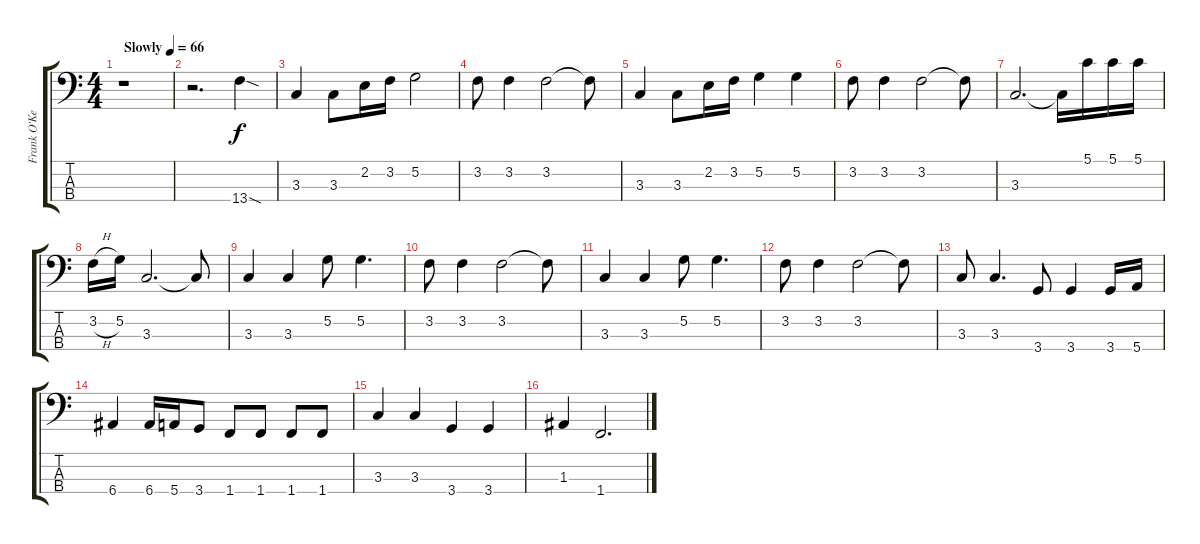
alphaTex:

\track ("Frank O'Keefe Bass" "Frank O'Ke") {instrument electricbassfinger}
\staff {score tabs}
\tuning (G2 D2 A1 E1) {hide}
\ts (4 4)
\tempo (66 "Slowly")
\clef f4
\ks c
r.1{dy f instrument electricbassfinger} |
r.2{d} 13.4{sod}.4 |
3.3.4 3.3.8 2.2.16 3.2.16 5.2.2 |
3.2.8 3.2.4 3.2.2 3.2{t}.8 |
3.3.4 3.3.8 2.2.16 3.2.16 5.2.4 5.2.4 |
3.2.8 3.2.4 3.2.2 3.2{t}.8 |
3.3.2{d} 3.3{t}.16 5.1.16 5.1.16 5.1.16 |
3.2{h}.16 5.2.16 3.3.2{d} 3.3{t}.8 |
3.3.4 3.3.4 5.2.8 5.2.4{d} |
3.2.8 3.2.4 3.2.2 3.2{t}.8 |
3.3.4 3.3.4 5.2.8 5.2.4{d} |
3.2.8 3.2.4 3.2.2 3.2{t}.8 |
3.3.8 3.3.4{d} 3.4.8 3.4.4 3.4.16 5.4.16 |
6.4.4 6.4.16 5.4.16 3.4.8 1.4.8 1.4.8 1.4.8 1.4.8 |
3.3.4 3.3.4 3.4.4 3.4.4 |
1.3.4 1.4.2{d}
